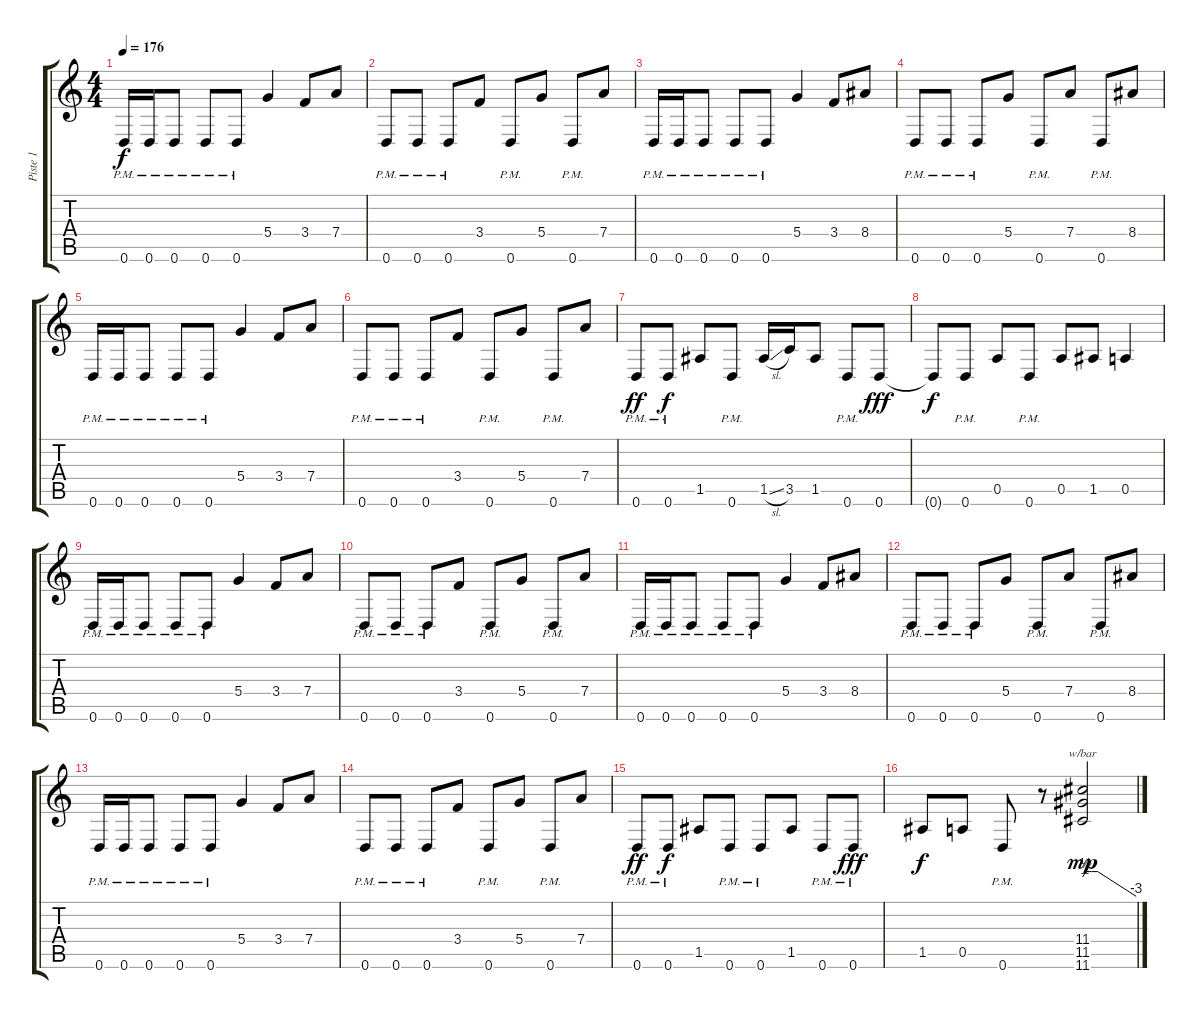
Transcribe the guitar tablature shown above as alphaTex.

\track ("Piste 1" "Piste 1") {instrument distortionguitar}
\staff {score tabs}
\tuning (E4 B3 G3 D3 A2 D2) {hide}
\ts (4 4)
\tempo 176
\clef g2
\ks c
0.6{pm}.16{dy f volume 11} 0.6{pm}.16 0.6{pm}.8 0.6{pm}.8 0.6{pm}.8 5.4.4 3.4.8 7.4.8 |
0.6{pm}.8 0.6{pm}.8 0.6{pm}.8 3.4.8 0.6{pm}.8 5.4.8 0.6{pm}.8 7.4.8 |
0.6{pm}.16 0.6{pm}.16 0.6{pm}.8 0.6{pm}.8 0.6{pm}.8 5.4.4 3.4.8 8.4.8 |
0.6{pm}.8 0.6{pm}.8 0.6{pm}.8 5.4.8 0.6{pm}.8 7.4.8 0.6{pm}.8 8.4.8 |
0.6{pm}.16 0.6{pm}.16 0.6{pm}.8 0.6{pm}.8 0.6{pm}.8 5.4.4 3.4.8 7.4.8 |
0.6{pm}.8 0.6{pm}.8 0.6{pm}.8 3.4.8 0.6{pm}.8 5.4.8 0.6{pm}.8 7.4.8 |
0.6{pm}.8{dy ff} 0.6{pm}.8{dy f} 1.5.8 0.6{pm}.8 1.5{sl}.16 3.5.16 1.5.8 0.6{pm}.8 0.6.8{dy fff} |
0.6{t}.8{dy f} 0.6{pm}.8 0.5.8 0.6{pm}.8 0.5.8 1.5.8 0.5.4 |
0.6{pm}.16 0.6{pm}.16 0.6{pm}.8 0.6{pm}.8 0.6{pm}.8 5.4.4 3.4.8 7.4.8 |
0.6{pm}.8 0.6{pm}.8 0.6{pm}.8 3.4.8 0.6{pm}.8 5.4.8 0.6{pm}.8 7.4.8 |
0.6{pm}.16 0.6{pm}.16 0.6{pm}.8 0.6{pm}.8 0.6{pm}.8 5.4.4 3.4.8 8.4.8 |
0.6{pm}.8 0.6{pm}.8 0.6{pm}.8 5.4.8 0.6{pm}.8 7.4.8 0.6{pm}.8 8.4.8 |
0.6{pm}.16 0.6{pm}.16 0.6{pm}.8 0.6{pm}.8 0.6{pm}.8 5.4.4 3.4.8 7.4.8 |
0.6{pm}.8 0.6{pm}.8 0.6{pm}.8 3.4.8 0.6{pm}.8 5.4.8 0.6{pm}.8 7.4.8 |
0.6{pm}.8{dy ff} 0.6{pm}.8{dy f} 1.5.8 0.6{pm}.8 0.6{pm}.8 1.5.8 0.6{pm}.8 0.6{pm}.8{dy fff} |
1.5.8{dy f} 0.5.8 0.6{pm}.8 r.8 (11.4 11.5 11.6).2{tbe (custom default 0 0 4 2 10 2 17 2 60 -12) dy mp}
